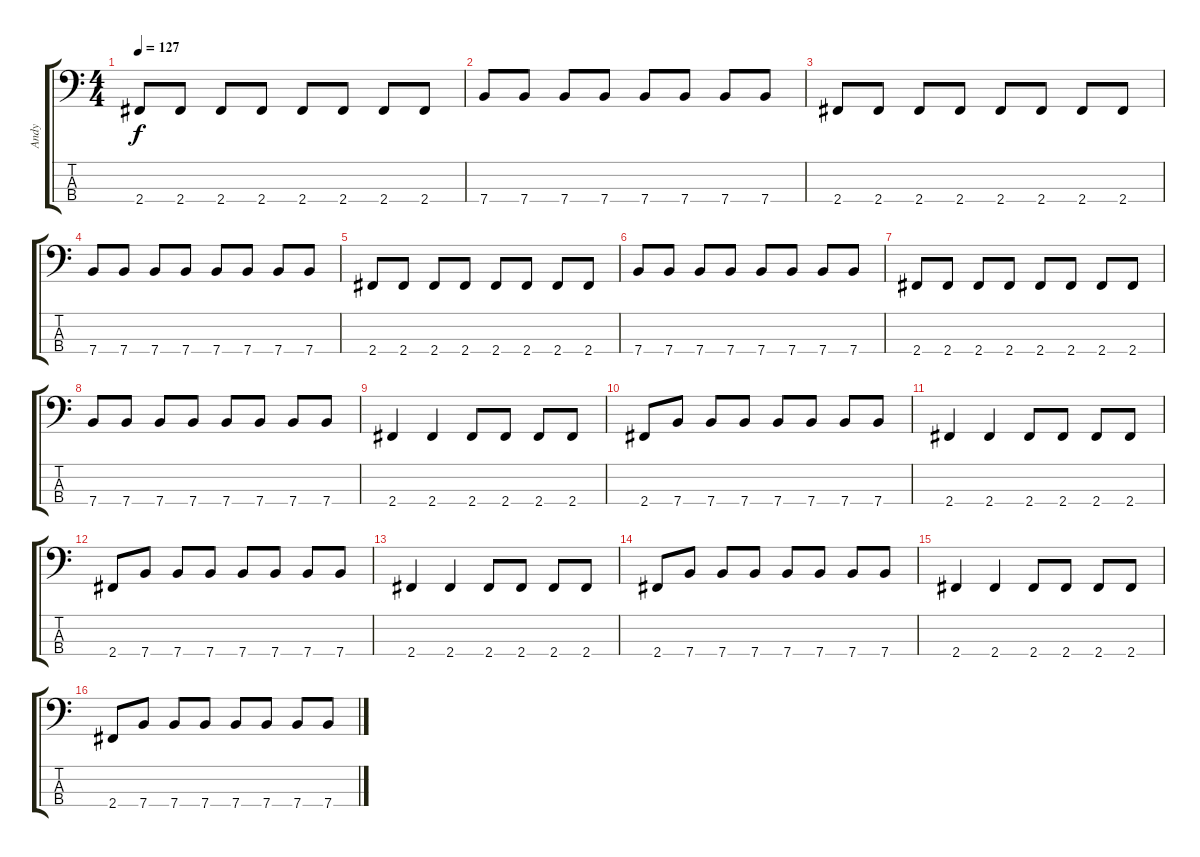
\track ("Andy" "Andy") {instrument electricbasspick}
\staff {score tabs}
\tuning (G2 D2 A1 E1) {hide}
\ts (4 4)
\tempo 127
\clef f4
\ks c
2.4.8{dy f} 2.4.8 2.4.8 2.4.8 2.4.8 2.4.8 2.4.8 2.4.8 |
7.4.8 7.4.8 7.4.8 7.4.8 7.4.8 7.4.8 7.4.8 7.4.8 |
2.4.8 2.4.8 2.4.8 2.4.8 2.4.8 2.4.8 2.4.8 2.4.8 |
7.4.8 7.4.8 7.4.8 7.4.8 7.4.8 7.4.8 7.4.8 7.4.8 |
2.4.8 2.4.8 2.4.8 2.4.8 2.4.8 2.4.8 2.4.8 2.4.8 |
7.4.8 7.4.8 7.4.8 7.4.8 7.4.8 7.4.8 7.4.8 7.4.8 |
2.4.8 2.4.8 2.4.8 2.4.8 2.4.8 2.4.8 2.4.8 2.4.8 |
7.4.8 7.4.8 7.4.8 7.4.8 7.4.8 7.4.8 7.4.8 7.4.8 |
2.4.4 2.4.4 2.4.8 2.4.8 2.4.8 2.4.8 |
2.4.8 7.4.8 7.4.8 7.4.8 7.4.8 7.4.8 7.4.8 7.4.8 |
2.4.4 2.4.4 2.4.8 2.4.8 2.4.8 2.4.8 |
2.4.8 7.4.8 7.4.8 7.4.8 7.4.8 7.4.8 7.4.8 7.4.8 |
2.4.4 2.4.4 2.4.8 2.4.8 2.4.8 2.4.8 |
2.4.8 7.4.8 7.4.8 7.4.8 7.4.8 7.4.8 7.4.8 7.4.8 |
2.4.4 2.4.4 2.4.8 2.4.8 2.4.8 2.4.8 |
2.4.8 7.4.8 7.4.8 7.4.8 7.4.8 7.4.8 7.4.8 7.4.8
